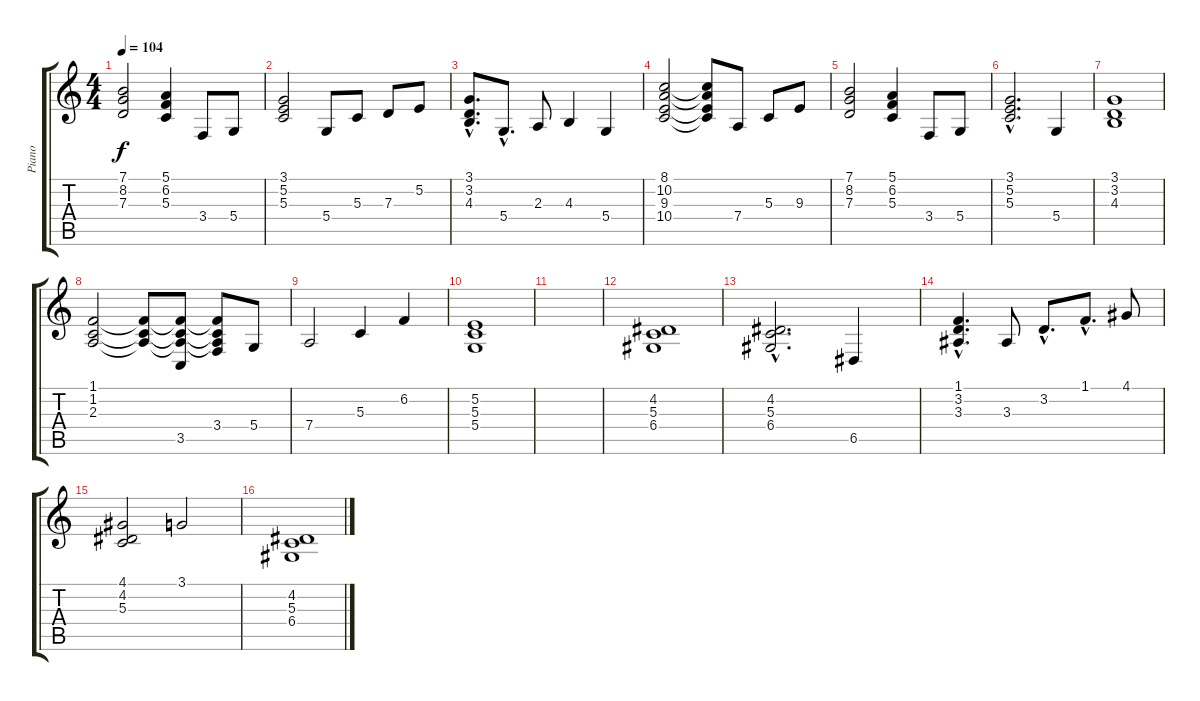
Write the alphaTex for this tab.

\track ("Piano" "Piano") {instrument acousticgrandpiano}
\staff {score tabs}
\tuning (E4 B3 G3 D3 A2 E2) {hide}
\ts (4 4)
\tempo 104
\clef g2
\ks c
(7.1 8.2 7.3).2{dy f} (5.1 6.2 5.3).4 3.4.8 5.4.8 |
(3.1 5.2 5.3).2 5.4.8 5.3.8 7.3.8 5.2.8 |
(3.1{hac} 3.2{hac} 4.3{hac}).8{d} 5.4{hac}.8{d} 2.3.8 4.3.4 5.4.4 |
(8.1 10.2 9.3 10.4).2 (8.1{t} 10.2{t} 9.3{t} 10.4{t}).8 7.4.8 5.3.8 9.3.8 |
(7.1 8.2 7.3).2 (5.1 6.2 5.3).4 3.4.8 5.4.8 |
(3.1{hac} 5.2{hac} 5.3{hac}).2{d} 5.4.4 |
(3.1 3.2 4.3).1 |
(1.1 1.2 2.3).2 (1.1{t} 1.2{t} 2.3{t}).8 (1.1{t} 1.2{t} 2.3{t} 3.5).8 (1.1{t} 1.2{t} 2.3{t} 3.4).8 5.4.8 |
7.4.2 5.3.4 6.2.4 |
(5.2 5.3 5.4).1 |
|
(4.2 5.3 6.4).1 |
(4.2{hac} 5.3{hac} 6.4{hac}).2{d} 6.5.4 |
(1.1{hac} 3.2{hac} 3.3{hac}).4{d} 3.3.8 3.2{hac}.8{d} 1.1{hac}.8{d} 4.1.8 |
(4.1 4.2 5.3).2 3.1.2 |
(4.2 5.3 6.4).1
